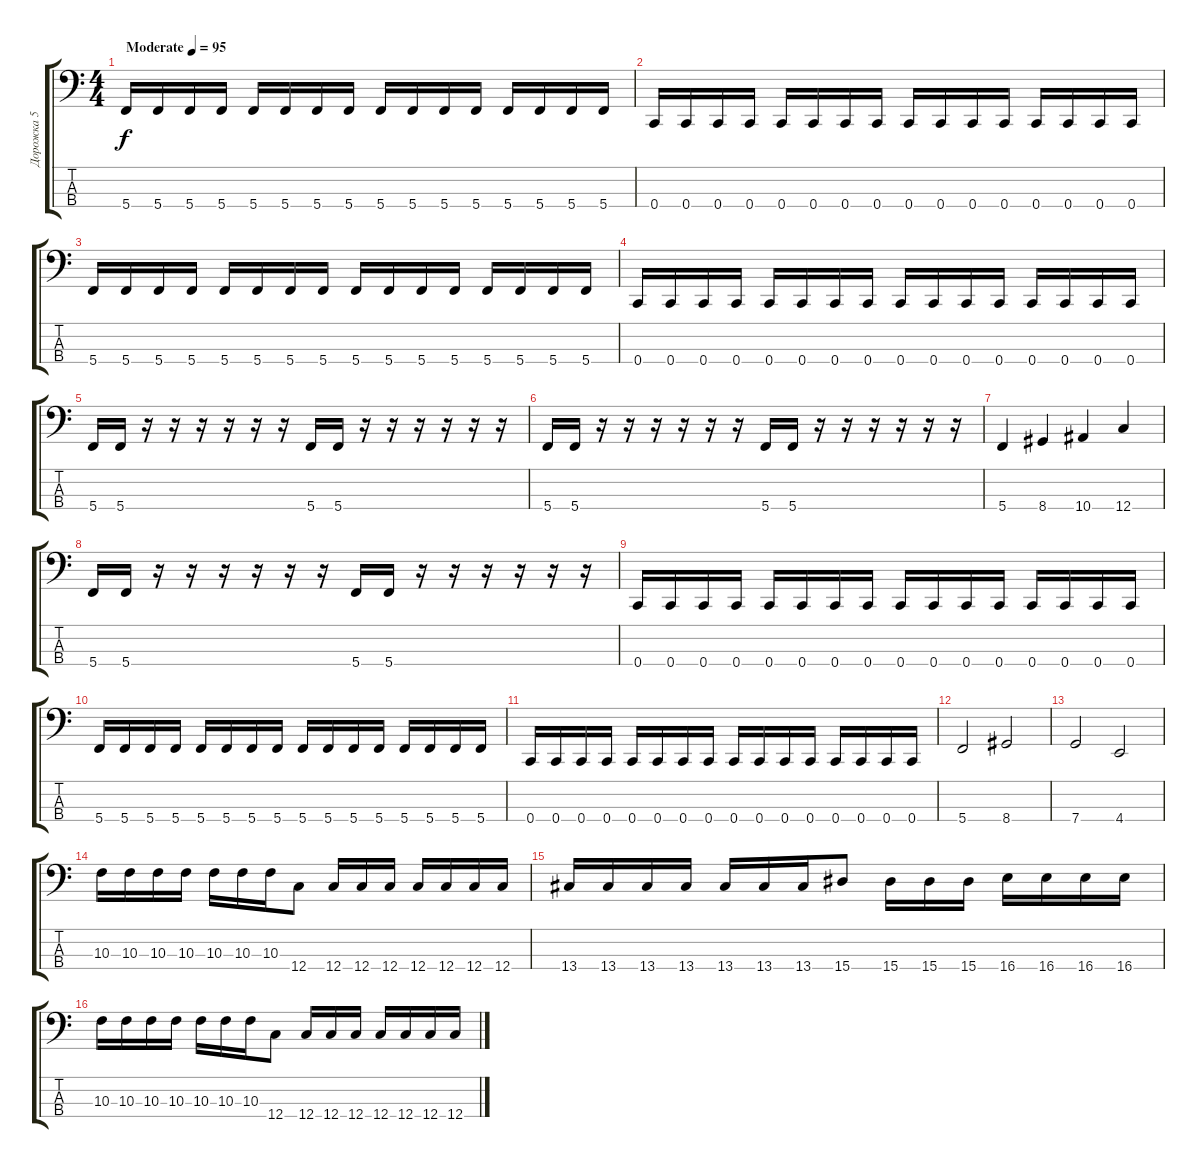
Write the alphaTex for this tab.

\track ("Дорожка 5" "Дорожка 5") {instrument electricbasspick}
\staff {score tabs}
\tuning (F2 C2 G1 C1) {hide}
\ts (4 4)
\tempo (95 "Moderate")
\clef f4
\ks c
5.4.16{dy f instrument electricbasspick} 5.4.16 5.4.16 5.4.16 5.4.16 5.4.16 5.4.16 5.4.16 5.4.16 5.4.16 5.4.16 5.4.16 5.4.16 5.4.16 5.4.16 5.4.16 |
0.4.16 0.4.16 0.4.16 0.4.16 0.4.16 0.4.16 0.4.16 0.4.16 0.4.16 0.4.16 0.4.16 0.4.16 0.4.16 0.4.16 0.4.16 0.4.16 |
5.4.16 5.4.16 5.4.16 5.4.16 5.4.16 5.4.16 5.4.16 5.4.16 5.4.16 5.4.16 5.4.16 5.4.16 5.4.16 5.4.16 5.4.16 5.4.16 |
0.4.16 0.4.16 0.4.16 0.4.16 0.4.16 0.4.16 0.4.16 0.4.16 0.4.16 0.4.16 0.4.16 0.4.16 0.4.16 0.4.16 0.4.16 0.4.16 |
5.4.16 5.4.16 r.16 r.16 r.16 r.16 r.16 r.16 5.4.16 5.4.16 r.16 r.16 r.16 r.16 r.16 r.16 |
5.4.16 5.4.16 r.16 r.16 r.16 r.16 r.16 r.16 5.4.16 5.4.16 r.16 r.16 r.16 r.16 r.16 r.16 |
5.4.4 8.4.4 10.4.4 12.4.4 |
5.4.16 5.4.16 r.16 r.16 r.16 r.16 r.16 r.16 5.4.16 5.4.16 r.16 r.16 r.16 r.16 r.16 r.16 |
0.4.16 0.4.16 0.4.16 0.4.16 0.4.16 0.4.16 0.4.16 0.4.16 0.4.16 0.4.16 0.4.16 0.4.16 0.4.16 0.4.16 0.4.16 0.4.16 |
5.4.16 5.4.16 5.4.16 5.4.16 5.4.16 5.4.16 5.4.16 5.4.16 5.4.16 5.4.16 5.4.16 5.4.16 5.4.16 5.4.16 5.4.16 5.4.16 |
0.4.16 0.4.16 0.4.16 0.4.16 0.4.16 0.4.16 0.4.16 0.4.16 0.4.16 0.4.16 0.4.16 0.4.16 0.4.16 0.4.16 0.4.16 0.4.16 |
5.4.2 8.4.2 |
7.4.2 4.4.2 |
10.3.16 10.3.16 10.3.16 10.3.16 10.3.16 10.3.16 10.3.16 12.4.8 12.4.16 12.4.16 12.4.16 12.4.16 12.4.16 12.4.16 12.4.16 |
13.4.16 13.4.16 13.4.16 13.4.16 13.4.16 13.4.16 13.4.16 15.4.8 15.4.16 15.4.16 15.4.16 16.4.16 16.4.16 16.4.16 16.4.16 |
10.3.16 10.3.16 10.3.16 10.3.16 10.3.16 10.3.16 10.3.16 12.4.8 12.4.16 12.4.16 12.4.16 12.4.16 12.4.16 12.4.16 12.4.16
